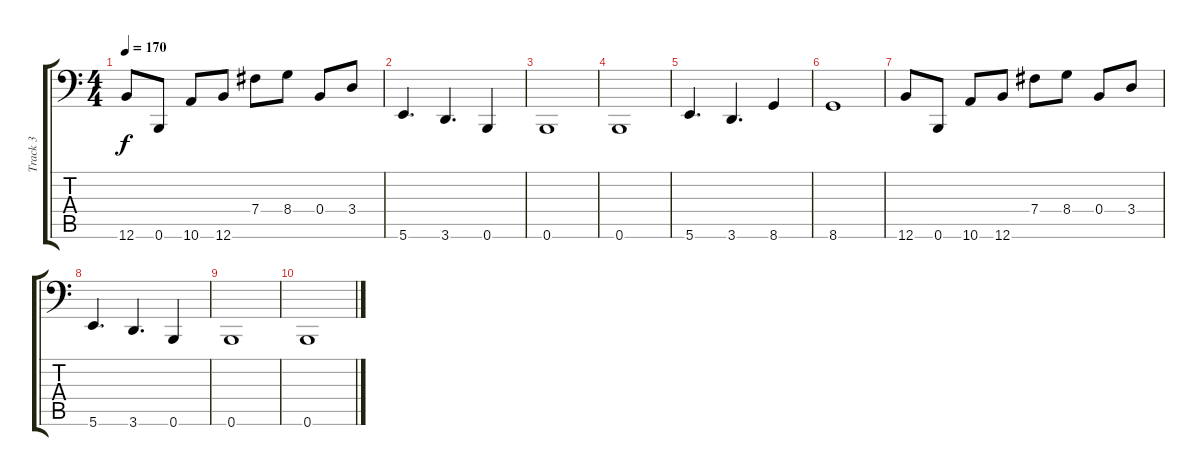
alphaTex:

\track ("Track 3" "Track 3") {instrument electricbassfinger}
\staff {score tabs}
\tuning (Db3 Ab2 E2 B1 Gb1 B0) {hide}
\ts (4 4)
\tempo 170
\clef f4
\ks c
12.6.8{dy f} 0.6.8 10.6.8{beam merge} 12.6.8 7.4.8 8.4.8 0.4.8{beam merge} 3.4.8 |
5.6.4{d beam merge} 3.6.4{d beam merge} 0.6.4 |
0.6.1 |
0.6.1 |
5.6.4{d beam merge} 3.6.4{d beam merge} 8.6.4 |
8.6.1 |
12.6.8 0.6.8 10.6.8{beam merge} 12.6.8 7.4.8 8.4.8 0.4.8{beam merge} 3.4.8 |
5.6.4{d beam merge} 3.6.4{d beam merge} 0.6.4 |
0.6.1 |
0.6.1
